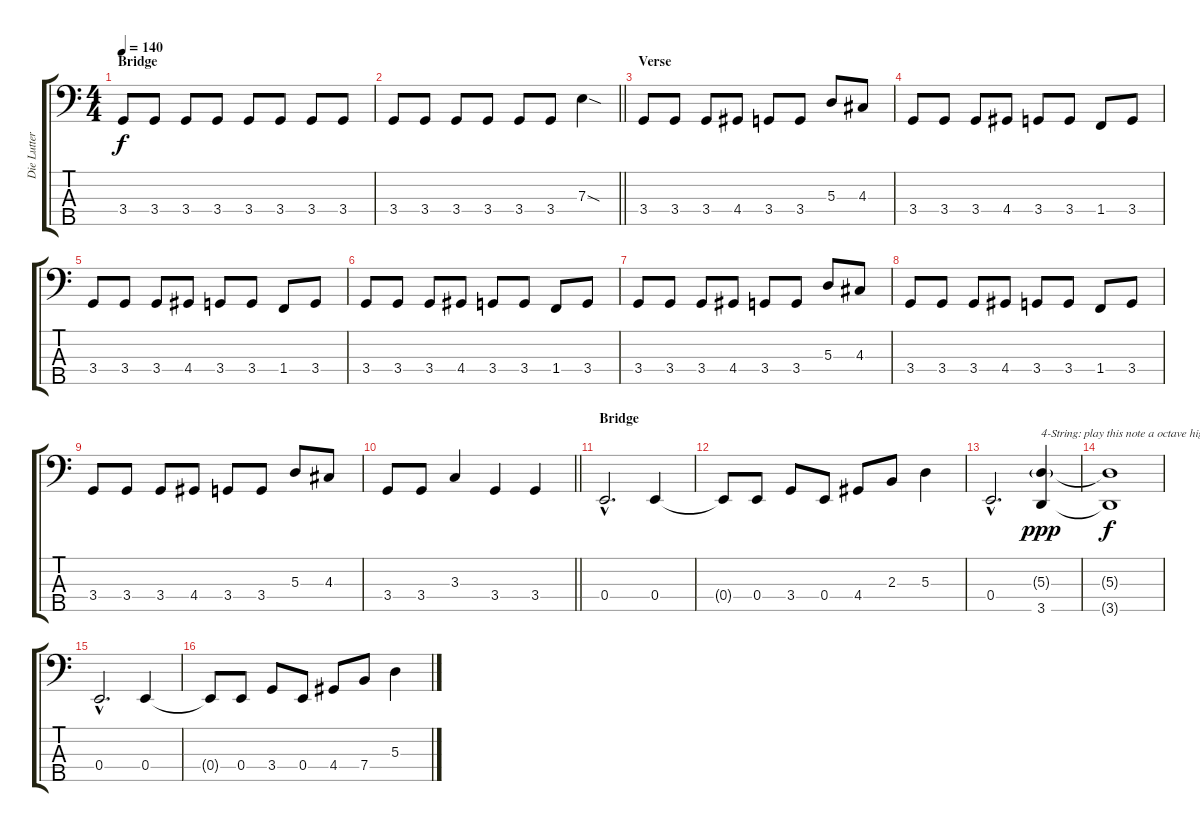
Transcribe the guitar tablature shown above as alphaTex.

\track ("Die Lutter" "Die Lutter") {instrument electricbasspick}
\staff {score tabs}
\tuning (G2 D2 A1 E1 B0) {hide}
\ts (4 4)
\section ("" "Bridge")
\tempo 140
\clef f4
\ks c
3.4.8{dy f} 3.4.8 3.4.8 3.4.8 3.4.8 3.4.8 3.4.8 3.4.8 |
\barLineRight lightlight
3.4.8 3.4.8 3.4.8 3.4.8 3.4.8 3.4.8 7.3{sod}.4 |
\section ("" "Verse")
3.4.8 3.4.8 3.4.8 4.4.8 3.4.8 3.4.8 5.3.8 4.3.8 |
3.4.8 3.4.8 3.4.8 4.4.8 3.4.8 3.4.8 1.4.8 3.4.8 |
3.4.8 3.4.8 3.4.8 4.4.8 3.4.8 3.4.8 1.4.8 3.4.8 |
3.4.8 3.4.8 3.4.8 4.4.8 3.4.8 3.4.8 1.4.8 3.4.8 |
3.4.8 3.4.8 3.4.8 4.4.8 3.4.8 3.4.8 5.3.8 4.3.8 |
3.4.8 3.4.8 3.4.8 4.4.8 3.4.8 3.4.8 1.4.8 3.4.8 |
3.4.8 3.4.8 3.4.8 4.4.8 3.4.8 3.4.8 5.3.8 4.3.8 |
\barLineRight lightlight
3.4.8 3.4.8 3.3.4 3.4.4 3.4.4 |
\section ("" "Bridge")
0.4{hac}.2{d} 0.4.4 |
0.4{t}.8 0.4.8 3.4.8 0.4.8 4.4.8 2.3.8 5.3.4 |
0.4{hac}.2{d} (5.3{g} 3.5).4{txt "4-String: play this note a octave higher (5)" dy ppp} |
(5.3{t} 3.5{t}).1{dy f} |
0.4{hac}.2{d} 0.4.4 |
0.4{t}.8 0.4.8 3.4.8 0.4.8 4.4.8 7.4.8 5.3.4
